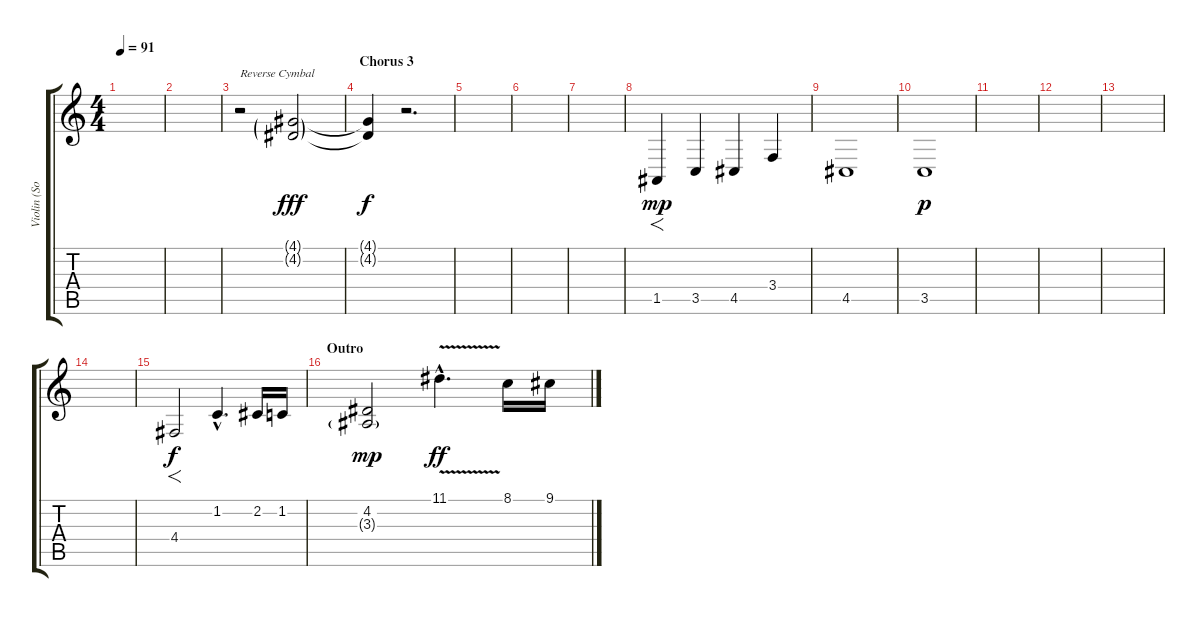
\track ("Violin (Solos + Fills)" "Violin (So") {instrument violin}
\staff {score tabs}
\tuning (E4 B3 G3 D3 A2 E2) {hide}
\ts (4 4)
\tempo 91
\clef g2
\ks c
|
|
r.2{txt "Reverse Cymbal"} (4.1{g} 4.2{g}).2{dy fff instrument reversecymbal} |
\section ("" "Chorus 3")
(4.1{t} 4.2{t}).4{dy f} r.2{d instrument violin} |
|
|
|
1.5.4{f dy mp} 3.5.4 4.5.4 3.4.4 |
4.5.1 |
3.5.1{dy p} |
|
|
|
|
4.4.2{f dy f} 1.2{hac}.4{d} 2.2.16 1.2.16 |
\section ("" "Outro")
(4.2 3.3{g}).2{dy mp} 11.1{v hac}.4{d dy ff} 8.1.16 9.1.16
